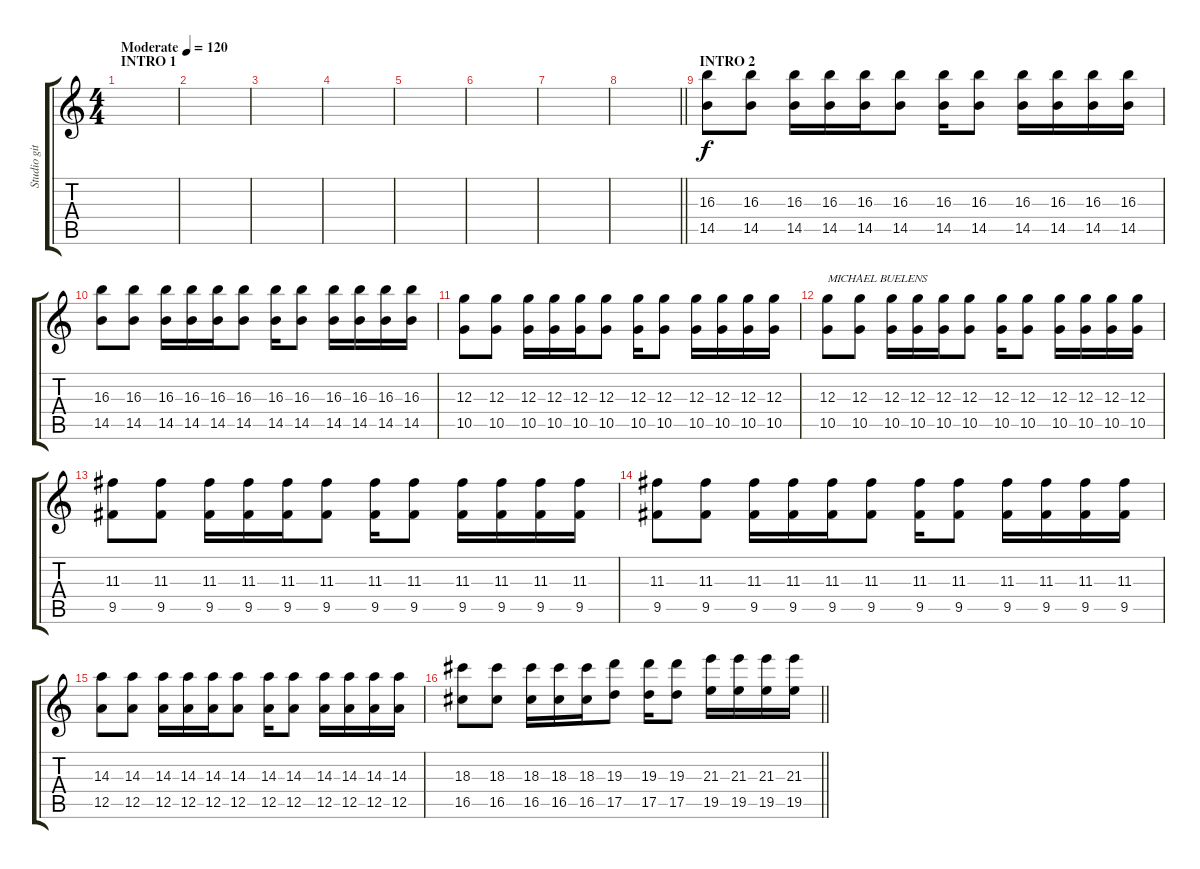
\track ("Studio gitaar" "Studio git") {instrument distortionguitar}
\staff {score tabs}
\tuning (E4 B3 G3 D3 A2 E2) {hide}
\ts (4 4)
\section ("" "INTRO 1")
\tempo (120 "Moderate")
\clef g2
\ks c
|
|
|
|
|
|
|
\barLineRight lightlight
|
\section ("" "INTRO 2")
(16.3 14.5).8 (16.3 14.5).8 (16.3 14.5).16 (16.3 14.5).16 (16.3 14.5).16 (16.3 14.5).8 (16.3 14.5).16 (16.3 14.5).8 (16.3 14.5).16 (16.3 14.5).16 (16.3 14.5).16 (16.3 14.5).16 |
(16.3 14.5).8 (16.3 14.5).8 (16.3 14.5).16 (16.3 14.5).16 (16.3 14.5).16 (16.3 14.5).8 (16.3 14.5).16 (16.3 14.5).8 (16.3 14.5).16 (16.3 14.5).16 (16.3 14.5).16 (16.3 14.5).16 |
(12.3 10.5).8 (12.3 10.5).8 (12.3 10.5).16 (12.3 10.5).16 (12.3 10.5).16 (12.3 10.5).8 (12.3 10.5).16 (12.3 10.5).8 (12.3 10.5).16 (12.3 10.5).16 (12.3 10.5).16 (12.3 10.5).16 |
(12.3 10.5).8{txt "MICHAEL BUELENS"} (12.3 10.5).8 (12.3 10.5).16 (12.3 10.5).16 (12.3 10.5).16 (12.3 10.5).8 (12.3 10.5).16 (12.3 10.5).8 (12.3 10.5).16 (12.3 10.5).16 (12.3 10.5).16 (12.3 10.5).16 |
(11.3 9.5).8 (11.3 9.5).8 (11.3 9.5).16 (11.3 9.5).16 (11.3 9.5).16 (11.3 9.5).8 (11.3 9.5).16 (11.3 9.5).8 (11.3 9.5).16 (11.3 9.5).16 (11.3 9.5).16 (11.3 9.5).16 |
(11.3 9.5).8 (11.3 9.5).8 (11.3 9.5).16 (11.3 9.5).16 (11.3 9.5).16 (11.3 9.5).8 (11.3 9.5).16 (11.3 9.5).8 (11.3 9.5).16 (11.3 9.5).16 (11.3 9.5).16 (11.3 9.5).16 |
(14.3 12.5).8 (14.3 12.5).8 (14.3 12.5).16 (14.3 12.5).16 (14.3 12.5).16 (14.3 12.5).8 (14.3 12.5).16 (14.3 12.5).8 (14.3 12.5).16 (14.3 12.5).16 (14.3 12.5).16 (14.3 12.5).16 |
\barLineRight lightlight
(18.3 16.5).8 (18.3 16.5).8 (18.3 16.5).16 (18.3 16.5).16 (18.3 16.5).16 (19.3 17.5).8 (19.3 17.5).16 (19.3 17.5).8 (21.3 19.5).16 (21.3 19.5).16 (21.3 19.5).16 (21.3 19.5).16
